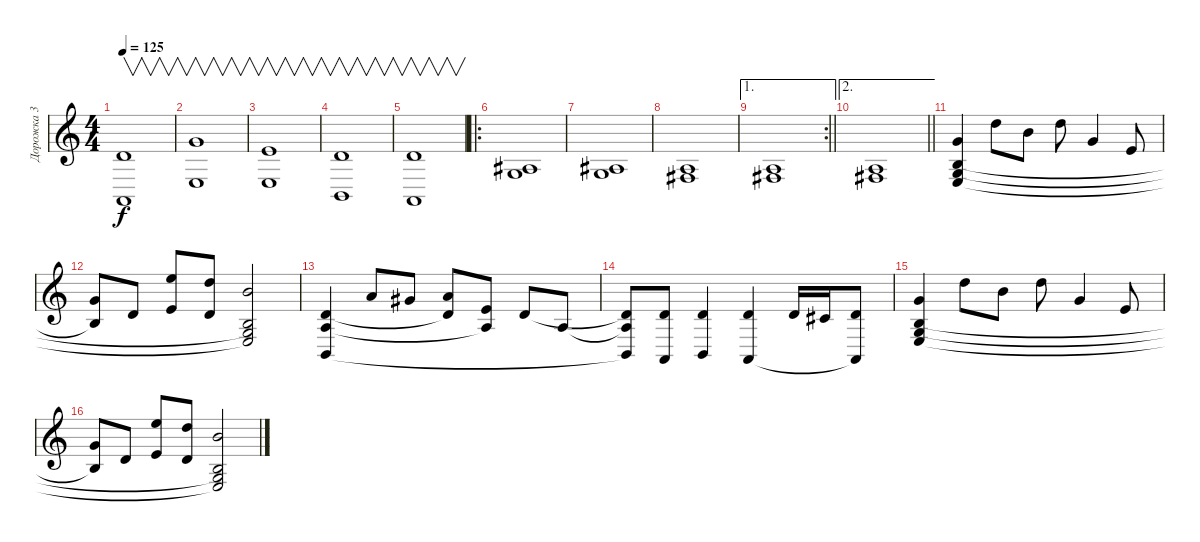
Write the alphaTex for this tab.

\track ("Дорожка 3" "Дорожка 3") {instrument electricgrandpiano}
\staff {score}
\tuning (E4 B3 G3 D3 A2 E2) {hide}
\ts (4 4)
\tempo 125
\clef g2
\ks c
(3.2 0.5).1{v dy f} |
(3.1 2.4).1{v volume 9 instrument guitarharmonics} |
(0.1 2.4).1{v} |
(3.2 2.5).1{v} |
(3.2 0.5).1{v} |
\ro
(3.3 5.4).1{volume 8 instrument drawbarorgan} |
(3.3 5.4).1 |
(2.3 4.4).1 |
\ae 1
\rc 2
\barLineRight lightlight
(2.3 4.4).1 |
\ae 2
\barLineRight lightlight
(2.3 4.4).1 |
(3.1 0.2 0.3 2.4).4{instrument electricgrandpiano} 10.1.8 7.1.8 10.1.8 3.1.4 0.1.8 |
(3.1 0.2{t}).8 3.2.8 (0.1 17.2).8 (10.1 3.2).8 (7.1 0.2 0.3{t} 2.4{t}).2 |
(3.2 2.3 2.5).4 5.1.8 4.1.8 (5.1 3.2{t}).8 (0.1 2.3{t}).8 3.2.8 2.3.8 |
(3.2{t} 2.3{t} 2.5{t}).8 (3.2 0.5).8 (3.2 2.5).4 (3.2 0.5).4 3.2.16 2.2.16 (3.2 0.5{t}).8 |
(3.1 0.2 0.3 2.4).4 10.1.8 7.1.8 10.1.8 3.1.4 0.1.8 |
(3.1 0.2{t}).8 3.2.8 (0.1 17.2).8 (10.1 3.2).8 (7.1 0.2 0.3{t} 2.4{t}).2
